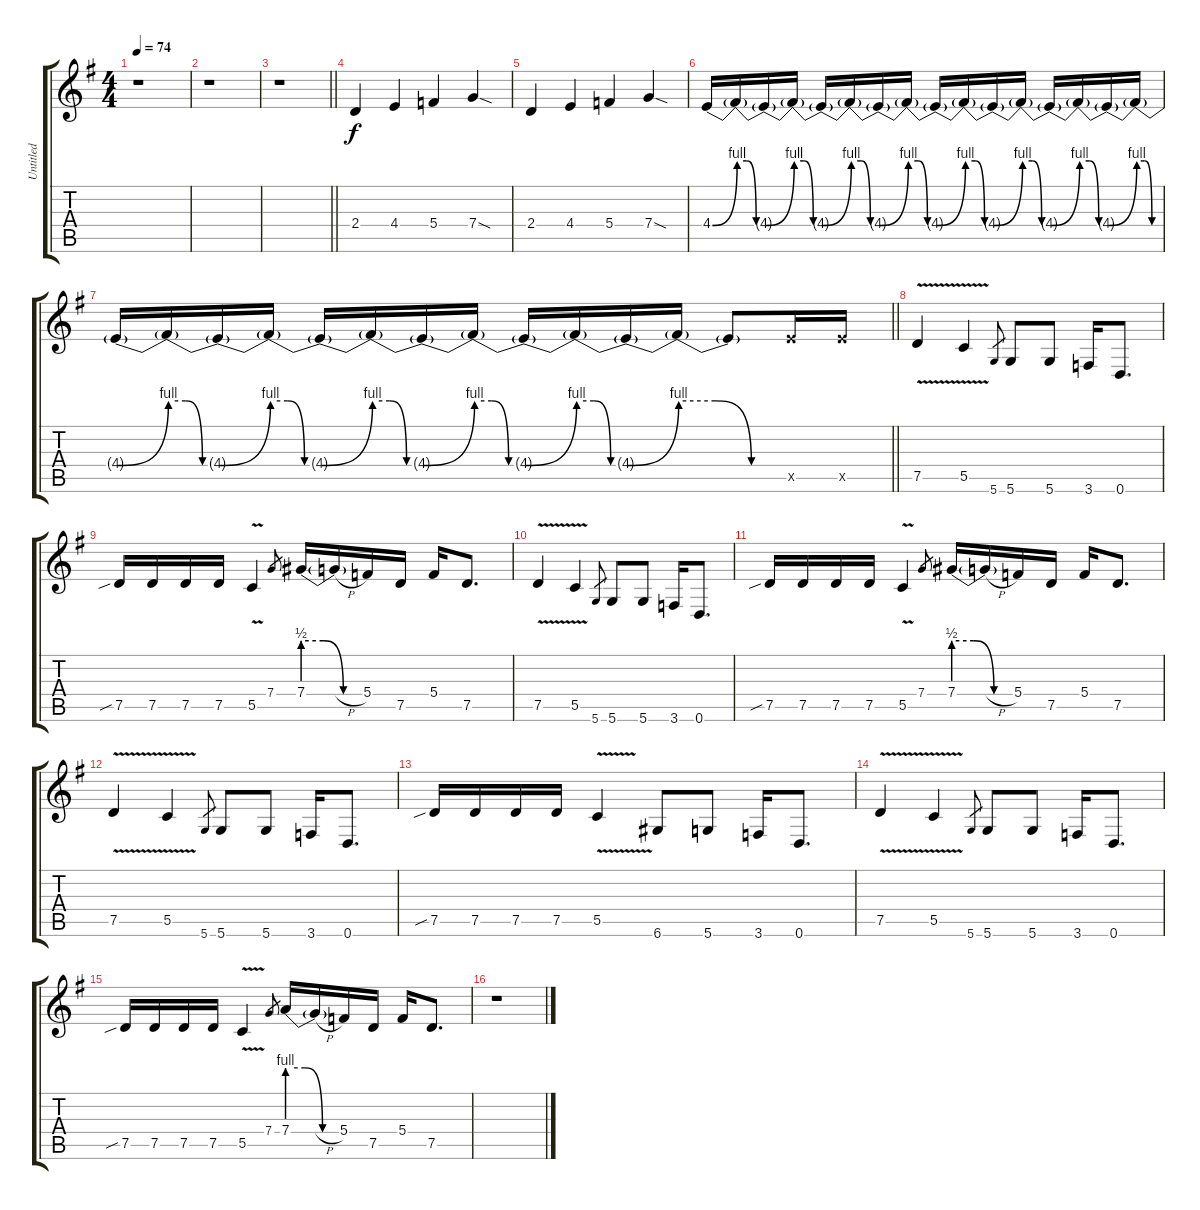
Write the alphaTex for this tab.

\track ("Untitled" "Untitled") {instrument distortionguitar}
\staff {score tabs}
\tuning (D4 A3 F3 C3 G2 D2) {hide}
\ts (4 4)
\tempo 74
\clef g2
\ks g
r.1{dy f} |
r.1 |
\barLineRight lightlight
r.1 |
2.4.4 4.4.4 5.4.4 7.4{sod}.4 |
2.4.4 4.4.4 5.4.4 7.4{sod}.4 |
4.4{be (bend 0 0 60 4)}.16 4.4{be (custom 0 4 20 4 40 0 60 0) t}.16 4.4{be (bend 0 0 60 4) t}.16 4.4{be (custom 0 4 20 4 40 0 60 0) t}.16 4.4{be (bend 0 0 60 4) t}.16 4.4{be (custom 0 4 20 4 40 0 60 0) t}.16 4.4{be (bend 0 0 60 4) t}.16 4.4{be (custom 0 4 20 4 40 0 60 0) t}.16 4.4{be (bend 0 0 60 4) t}.16 4.4{be (custom 0 4 20 4 40 0 60 0) t}.16 4.4{be (bend 0 0 60 4) t}.16 4.4{be (custom 0 4 20 4 40 0 60 0) t}.16 4.4{be (bend 0 0 60 4) t}.16 4.4{be (custom 0 4 20 4 40 0 60 0) t}.16 4.4{be (bend 0 0 60 4) t}.16 4.4{be (custom 0 4 20 4 40 0 60 0) t}.16 |
\barLineRight lightlight
4.4{be (bend 0 0 60 4) t}.16 4.4{be (custom 0 4 20 4 40 0 60 0) t}.16 4.4{be (bend 0 0 60 4) t}.16 4.4{be (custom 0 4 20 4 40 0 60 0) t}.16 4.4{be (bend 0 0 60 4) t}.16 4.4{be (custom 0 4 20 4 40 0 60 0) t}.16 4.4{be (bend 0 0 60 4) t}.16 4.4{be (custom 0 4 20 4 40 0 60 0) t}.16 4.4{be (bend 0 0 60 4) t}.16 4.4{be (custom 0 4 20 4 40 0 60 0) t}.16 4.4{be (bend 0 0 60 4) t}.16 4.4{be (custom 0 4 20 4 40 0 60 0) t}.16 4.4{t}.8 9.5{x}.16 9.5{x}.16 |
7.5{v}.4 5.5{v}.4 5.6.8{gr} 5.6.8 5.6.8 3.6.16 0.6.8{d} |
7.5{sib}.16 7.5.16 7.5.16 7.5.16 5.5{v}.4 7.4.8{gr} 7.4{be (custom 0 2 20 2 40 0 60 0)}.16 7.4{h t}.16 5.4.16 7.5.16 5.4.16 7.5.8{d} |
7.5{v}.4 5.5{v}.4 5.6.8{gr} 5.6.8 5.6.8 3.6.16 0.6.8{d} |
7.5{sib}.16 7.5.16 7.5.16 7.5.16 5.5{v}.4 7.4.8{gr} 7.4{be (custom 0 2 20 2 40 0 60 0)}.16 7.4{h t}.16 5.4.16 7.5.16 5.4.16 7.5.8{d} |
7.5{v}.4 5.5{v}.4 5.6.8{gr} 5.6.8 5.6.8 3.6.16 0.6.8{d} |
7.5{sib}.16 7.5.16 7.5.16 7.5.16 5.5{v}.4 6.6.8 5.6.8 3.6.16 0.6.8{d} |
7.5{v}.4 5.5{v}.4 5.6.8{gr} 5.6.8 5.6.8 3.6.16 0.6.8{d} |
7.5{sib}.16 7.5.16 7.5.16 7.5.16 5.5{v}.4 7.4.8{gr} 7.4{be (custom 0 4 20 4 40 0 60 0)}.16 7.4{h t}.16 5.4.16 7.5.16 5.4.16 7.5.8{d} |
r.1
